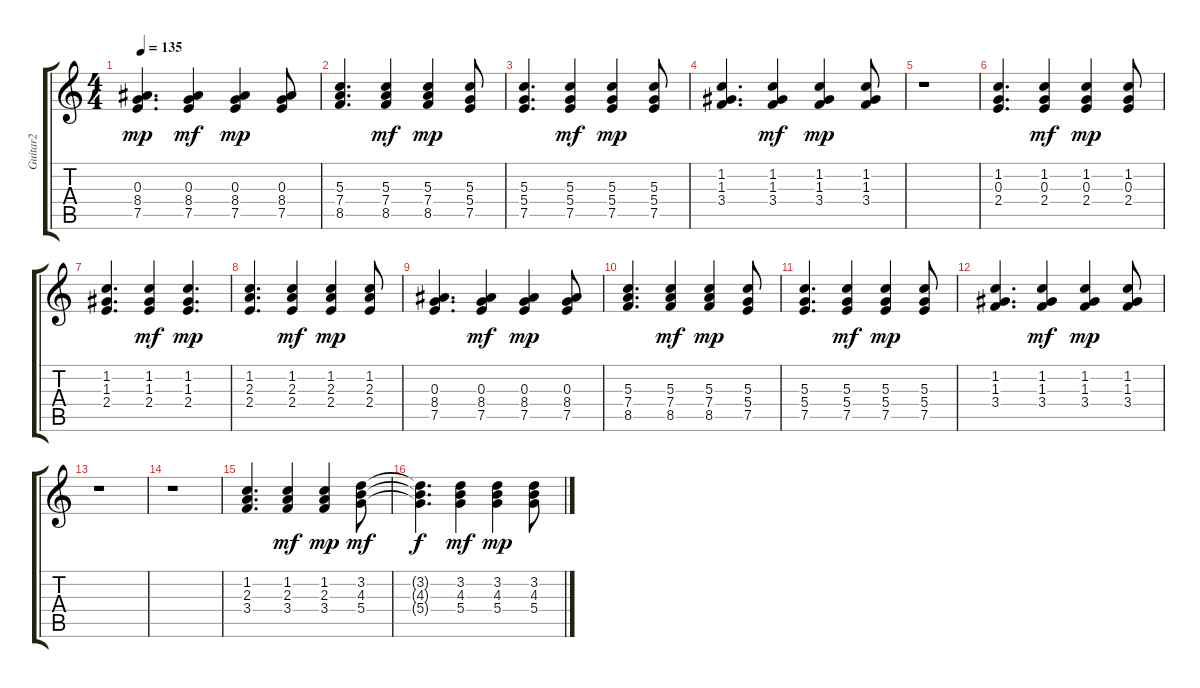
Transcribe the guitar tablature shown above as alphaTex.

\track ("Guitar2" "Guitar2") {instrument acousticguitarsteel}
\staff {score tabs}
\tuning (E4 B3 G3 D3 A2 E2) {hide}
\ts (4 4)
\tempo 135
\clef g2
\ks c
(0.3 8.4 7.5).4{d dy mp} (0.3 8.4 7.5).4{dy mf} (0.3 8.4 7.5).4{dy mp} (0.3 8.4 7.5).8 |
(5.3 7.4 8.5).4{d} (5.3 7.4 8.5).4{dy mf} (5.3 7.4 8.5).4{dy mp} (5.3 5.4 7.5).8 |
(5.3 5.4 7.5).4{d} (5.3 5.4 7.5).4{dy mf} (5.3 5.4 7.5).4{dy mp} (5.3 5.4 7.5).8 |
(1.2 1.3 3.4).4{d} (1.2 1.3 3.4).4{dy mf} (1.2 1.3 3.4).4{dy mp} (1.2 1.3 3.4).8 |
r.1 |
(1.2 0.3 2.4).4{d} (1.2 0.3 2.4).4{dy mf} (1.2 0.3 2.4).4{dy mp} (1.2 0.3 2.4).8 |
(1.2 1.3 2.4).4{d} (1.2 1.3 2.4).4{dy mf} (1.2 1.3 2.4).4{d dy mp} |
(1.2 2.3 2.4).4{d} (1.2 2.3 2.4).4{dy mf} (1.2 2.3 2.4).4{dy mp} (1.2 2.3 2.4).8 |
(0.3 8.4 7.5).4{d} (0.3 8.4 7.5).4{dy mf} (0.3 8.4 7.5).4{dy mp} (0.3 8.4 7.5).8 |
(5.3 7.4 8.5).4{d} (5.3 7.4 8.5).4{dy mf} (5.3 7.4 8.5).4{dy mp} (5.3 5.4 7.5).8 |
(5.3 5.4 7.5).4{d} (5.3 5.4 7.5).4{dy mf} (5.3 5.4 7.5).4{dy mp} (5.3 5.4 7.5).8 |
(1.2 1.3 3.4).4{d} (1.2 1.3 3.4).4{dy mf} (1.2 1.3 3.4).4{dy mp} (1.2 1.3 3.4).8 |
r.1 |
r.1 |
(1.2 2.3 3.4).4{d} (1.2 2.3 3.4).4{dy mf} (1.2 2.3 3.4).4{dy mp} (3.2 4.3 5.4).8{dy mf} |
(3.2{t} 4.3{t} 5.4{t}).4{d dy f} (3.2 4.3 5.4).4{dy mf} (3.2 4.3 5.4).4{dy mp} (3.2 4.3 5.4).8
